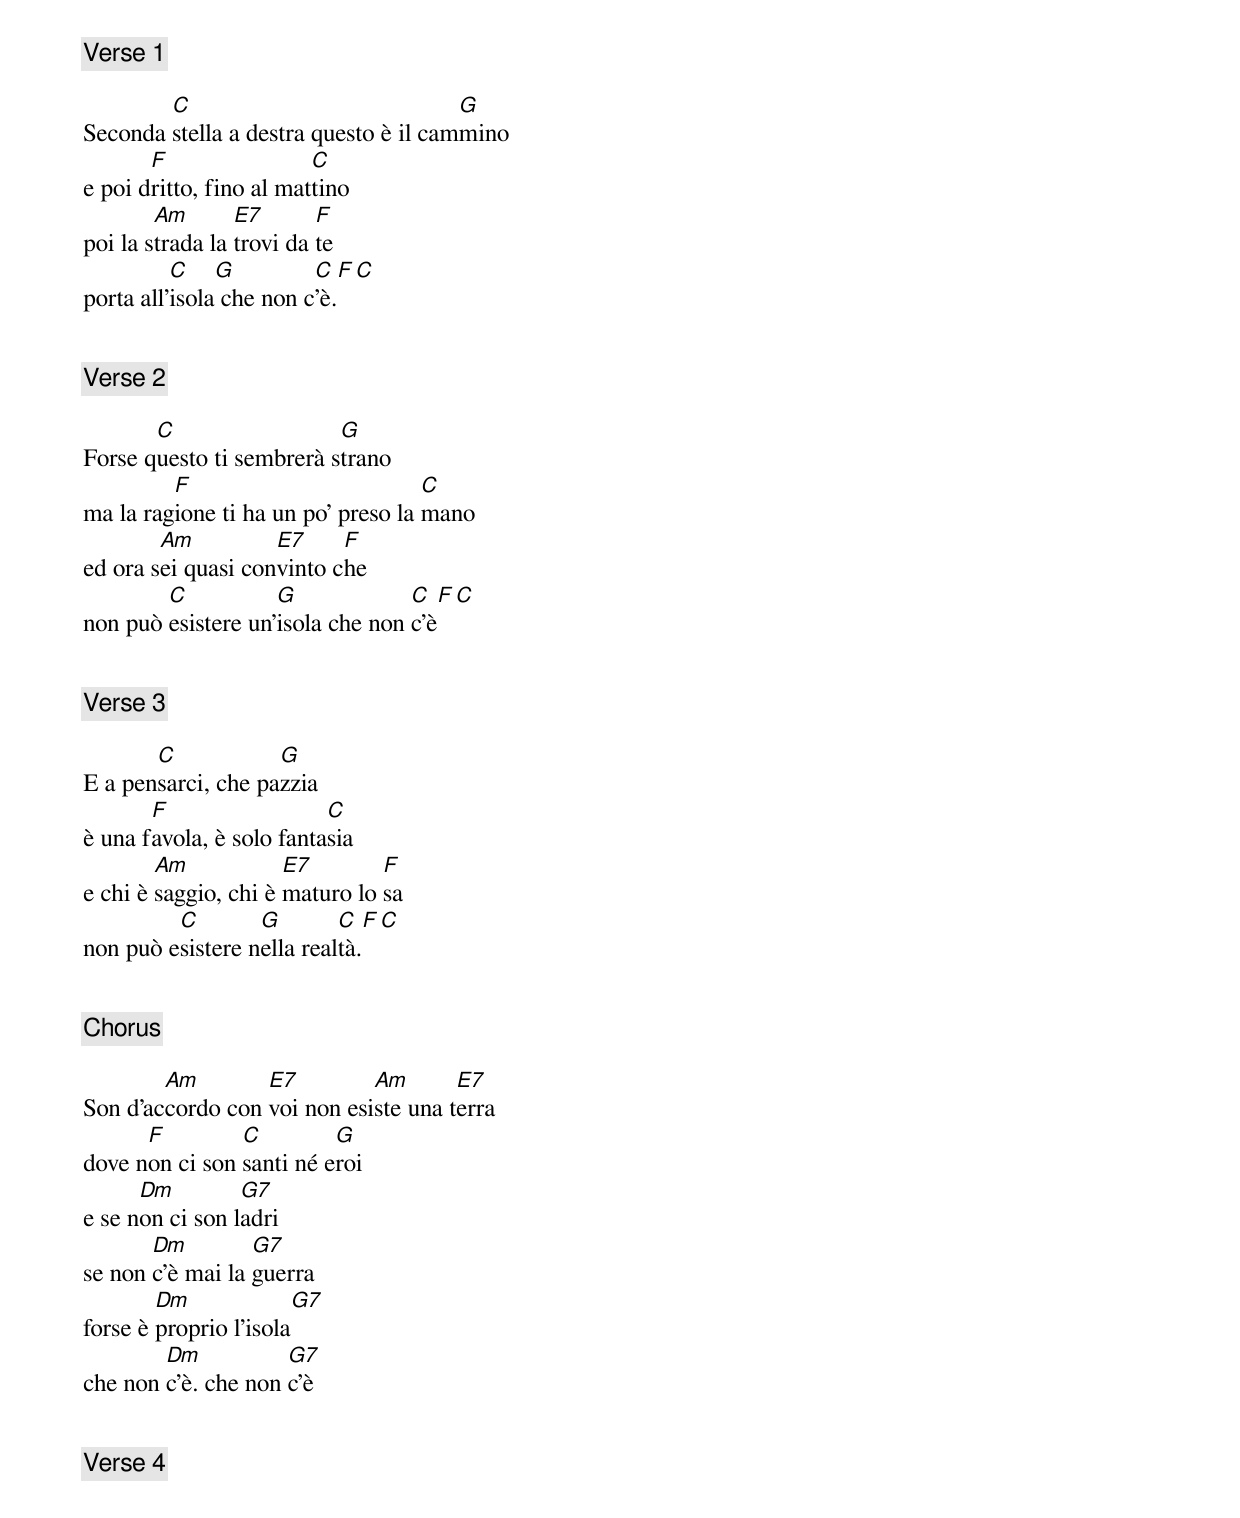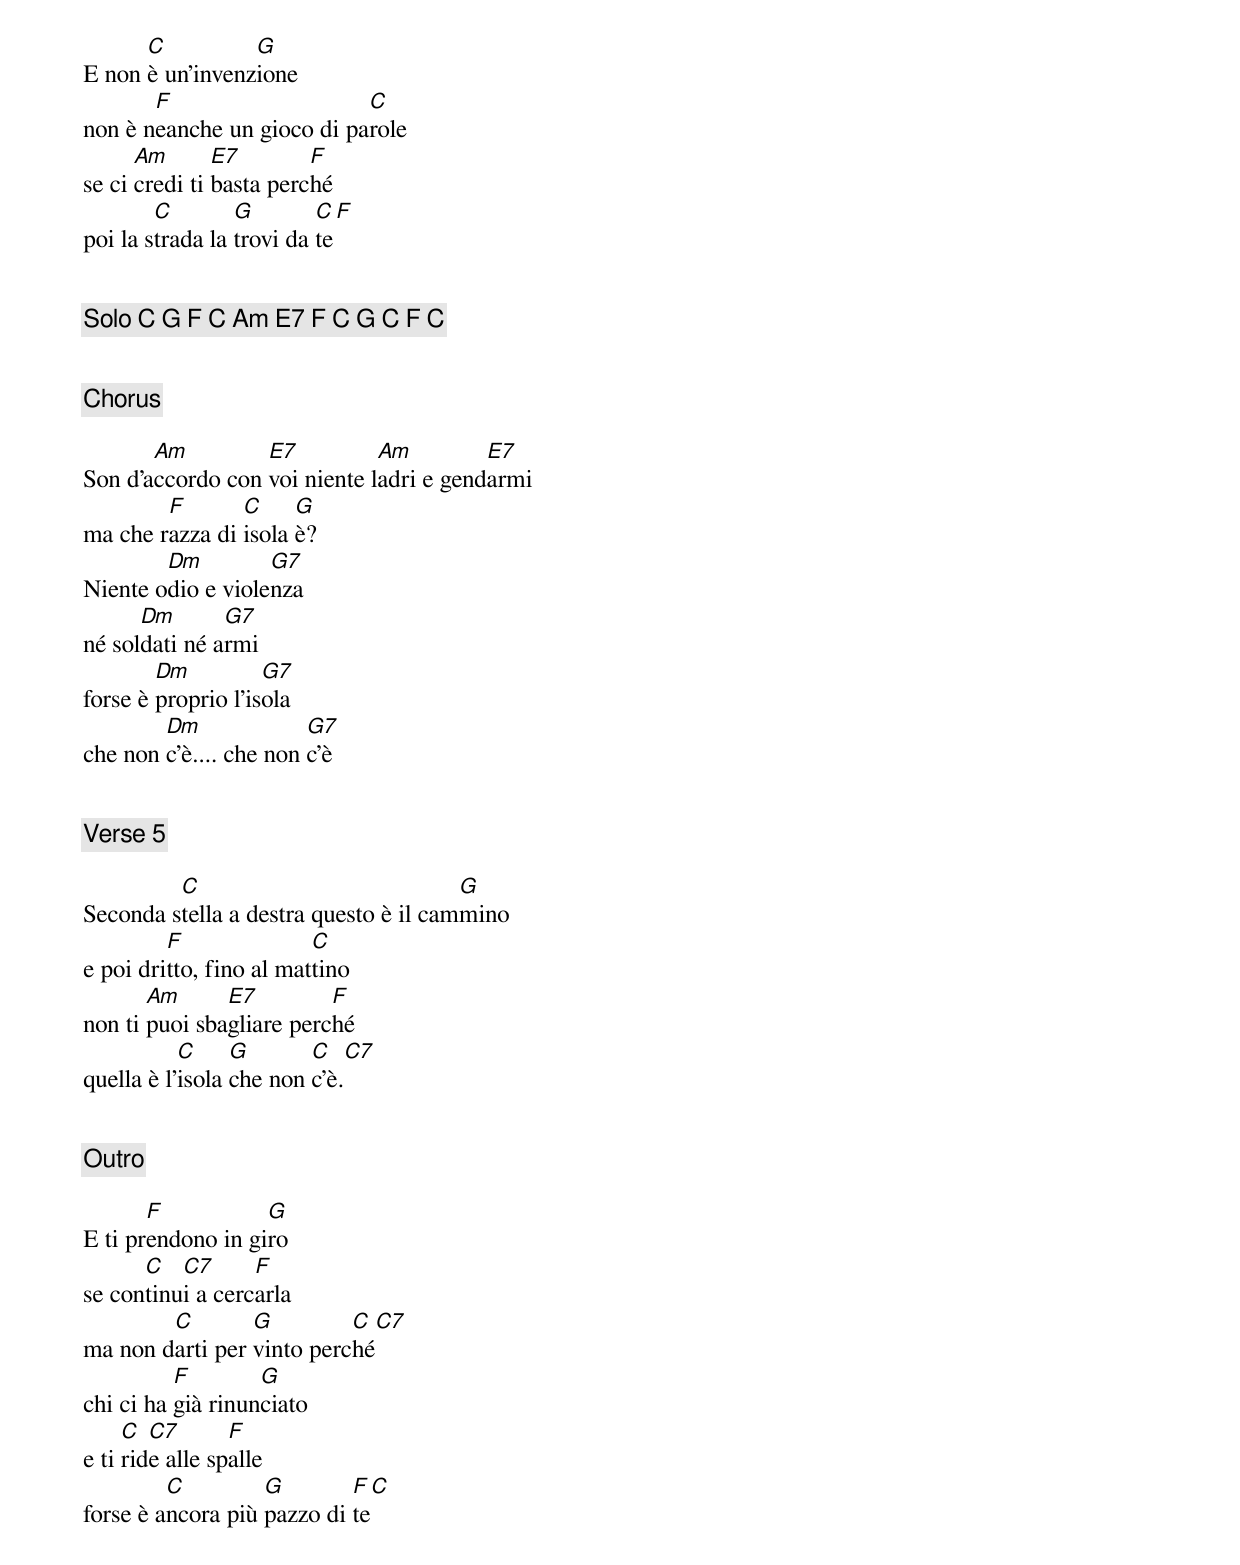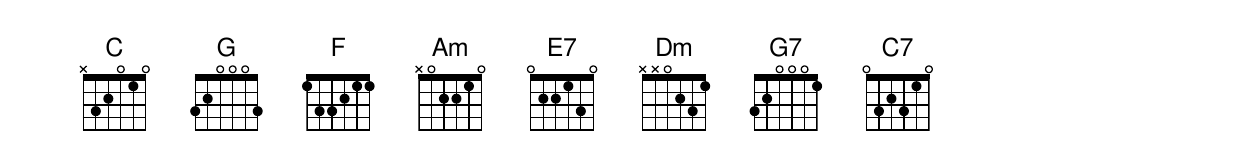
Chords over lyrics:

[Verse 1]

        C                              G
Seconda stella a destra questo è il cammino
       F                 C
e poi dritto, fino al mattino
        Am       E7       F
poi la strada la trovi da te
          C    G         C   F  C
porta all'isola che non c'è.


[Verse 2]

       C                  G
Forse questo ti sembrerà strano
         F                          C
ma la ragione ti ha un po' preso la mano
        Am          E7     F
ed ora sei quasi convinto che
        C           G             C  F  C
non può esistere un'isola che non c'è


[Verse 3]

       C            G
E a pensarci, che pazzia
       F                  C
è una favola, è solo fantasia
        Am            E7        F
e chi è saggio, chi è maturo lo sa
         C        G        C  F  C
non può esistere nella realtà.


[Chorus]

        Am        E7         Am       E7
Son d'accordo con voi non esiste una terra
      F         C         G
dove non ci son santi né eroi
      Dm         G7
e se non ci son ladri
       Dm         G7
se non c'è mai la guerra
        Dm             G7
forse è proprio l'isola
        Dm           G7
che non c'è. che non c'è


[Verse 4]

      C          G
E non è un'invenzione
       F                    C
non è neanche un gioco di parole
      Am       E7        F
se ci credi ti basta perché
        C        G        C  F
poi la strada la trovi da te


[Solo] C G F C Am E7 F C G C F C


[Chorus]

       Am         E7          Am         E7
Son d'accordo con voi niente ladri e gendarmi
        F       C     G
ma che razza di isola è?
        Dm         G7
Niente odio e violenza
      Dm       G7
né soldati né armi
        Dm          G7
forse è proprio l'isola
        Dm              G7
che non c'è.... che non c'è


[Verse 5]

         C                             G
Seconda stella a destra questo è il cammino
         F               C
e poi dritto, fino al mattino
       Am      E7         F
non ti puoi sbagliare perché
           C     G       C    C7
quella è l'isola che non c'è.


[Outro]

       F           G
E ti prendono in giro
      C   C7      F
se continui a cercarla
        C        G         C   C7
ma non darti per vinto perché
          F        G
chi ci ha già rinunciato
     C  C7       F
e ti ride alle spalle
         C         G        F    C
forse è ancora più pazzo di te
